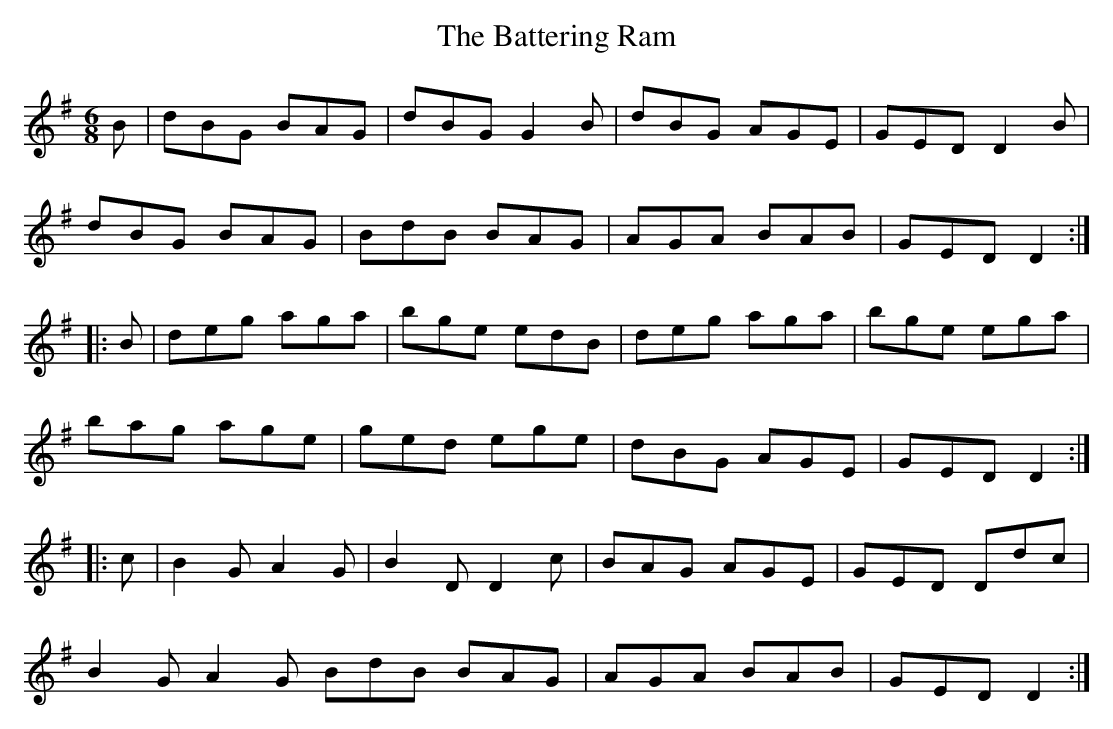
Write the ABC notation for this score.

X:1
T:Battering Ram, The
M:6/8
L:1/8
K:G
B|dBG BAG|dBG G2B|dBG AGE|GED D2B|
dBG BAG|BdB BAG|AGA BAB|GED D2:|
|:B|deg aga|bge edB|deg aga|bge ega|
bag age|ged ege|dBG AGE|GED D2:|
|:c|B2G A2G|B2D D2c|BAG AGE|GED Ddc|
B2G A2G BdB BAG|AGA BAB|GED D2:|
